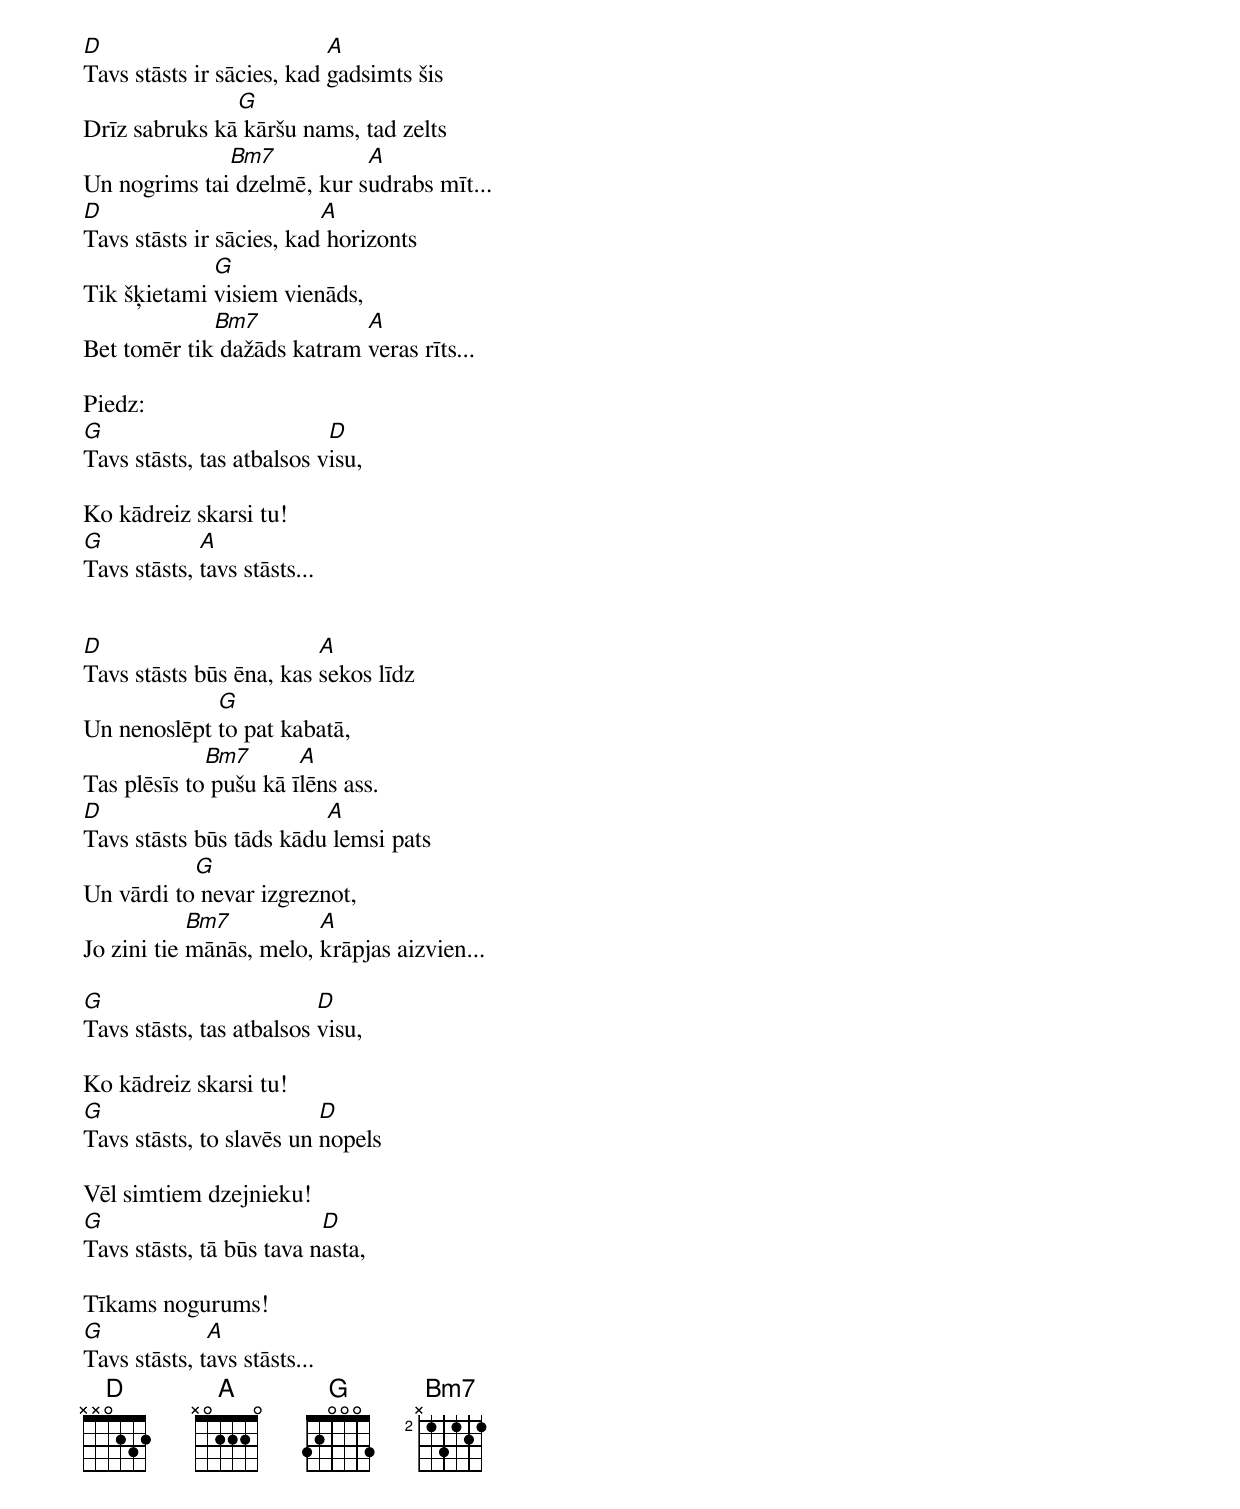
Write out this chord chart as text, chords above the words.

D                          A
Tavs stāsts ir sācies, kad gadsimts šis
               G
Drīz sabruks kā kāršu nams, tad zelts
              Bm7           A
Un nogrims tai dzelmē, kur sudrabs mīt...
D                         A
Tavs stāsts ir sācies, kad horizonts
             G
Tik šķietami visiem vienāds,
             Bm7            A
Bet tomēr tik dažāds katram veras rīts...

Piedz:
G                          D
Tavs stāsts, tas atbalsos visu,

Ko kādreiz skarsi tu!
G            A
Tavs stāsts, tavs stāsts...


D                        A
Tavs stāsts būs ēna, kas sekos līdz
             G
Un nenoslēpt to pat kabatā,
             Bm7       A
Tas plēsīs to pušu kā īlēns ass.
D                        A
Tavs stāsts būs tāds kādu lemsi pats
           G
Un vārdi to nevar izgreznot,
            Bm7          A
Jo zini tie mānās, melo, krāpjas aizvien...

G                         D
Tavs stāsts, tas atbalsos visu,

Ko kādreiz skarsi tu!
G                         D
Tavs stāsts, to slavēs un nopels

Vēl simtiem dzejnieku!
G                         D
Tavs stāsts, tā būs tava nasta,

Tīkams nogurums!
G             A
Tavs stāsts, tavs stāsts...
